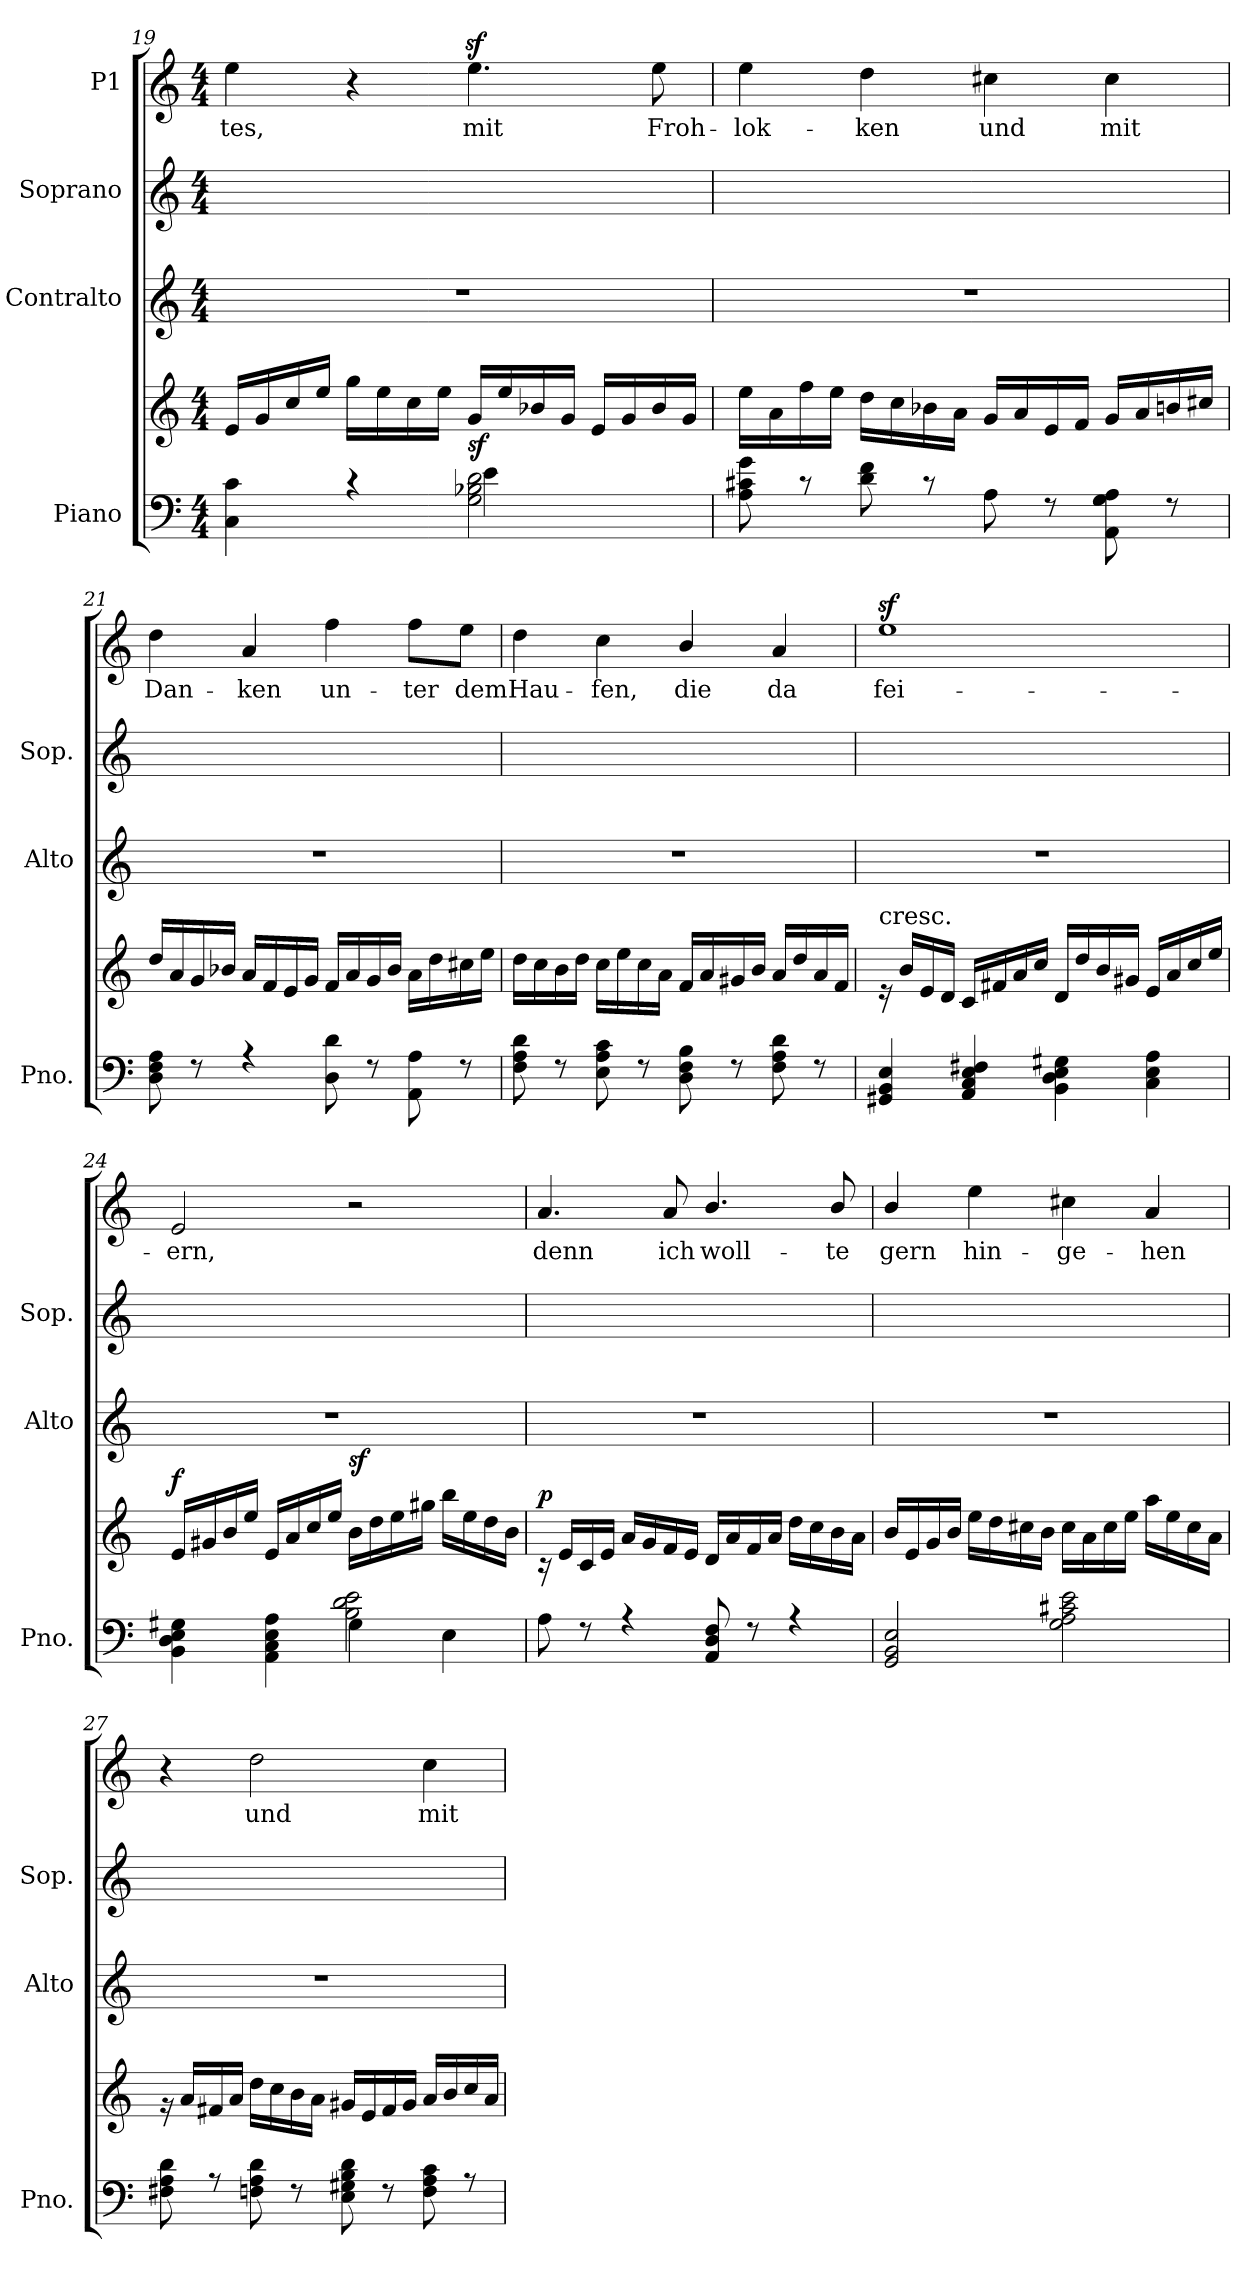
**kern	**kern	**dynam	**kern	**kern	**kern	**text
*part4	*part4	*part4	*part3	*part2	*part1	*part1
*staff5	*staff4	*staff4/5	*staff3	*staff2	*staff1	*staff1
*I"Piano	*	*	*I"Contralto	*I"Soprano	*I"P1	*
*I'Pno.	*	*	*I'Alto	*I'Sop.	*	*
!!LO:PB:g=z
*clefF4	*clefG2	*	*clefG2	*clefG2	*clefG2	*
*k[]	*k[]	*	*k[]	*k[]	*k[]	*
*C:	*C:	*	*C:	*C:	*C:	*
*M4/4	*M4/4	*	*M4/4	*M4/4	*M4/4	*
=19	=19	=19	=19	=19	=19	=19
*^	*^	*	*	*^	*	*
!	!	!	!	!	!	!	!	!	!LO:LY:b
4C\ 4c\	2ryy	1ryy	16e/LL	.	1r	1ryy	1ryy	4ee\	-tes,
.	.	.	16g/	.	.	.	.	.	.
.	.	.	16cc/	.	.	.	.	.	.
.	.	.	16ee/JJ	.	.	.	.	.	.
4rc	.	.	16gg\LL	.	.	.	.	4r	.
.	.	.	16ee\	.	.	.	.	.	.
.	.	.	16cc\	.	.	.	.	.	.
.	.	.	16ee\JJ	.	.	.	.	.	.
!	!	!	!	!LO:DY:b	!	!	!	!	!LO:LY:b
2G\ 2B-X\ 2d\	4e\	.	16g/LL	sf	.	.	.	4.eez<\	mit
.	.	.	16ee/	.	.	.	.	.	.
.	.	.	16b-X/	.	.	.	.	.	.
.	.	.	16g/JJ	.	.	.	.	.	.
.	4ryy	.	16e/LL	.	.	.	.	.	.
.	.	.	16g/	.	.	.	.	.	.
!	!	!	!	!	!	!	!	!	!LO:LY:b
.	.	.	16b-/	.	.	.	.	8ee\	Froh-
.	.	.	16g/JJ	.	.	.	.	.	.
=20	=20	=20	=20	=20	=20	=20	=20	=20	=20
!	!	!	!	!	!	!	!	!	!LO:LY:b
8A\ 8c#X\ 8g\	1ryy	1ryy	16ee\LL	.	1r	1ryy	1ryy	4ee\	-lok-
.	.	.	16a\	.	.	.	.	.	.
8r	.	.	16ff\	.	.	.	.	.	.
.	.	.	16ee\JJ	.	.	.	.	.	.
!	!	!	!	!	!	!	!	!	!LO:LY:b
8d\ 8f\	.	.	16dd\LL	.	.	.	.	4dd\	-ken
.	.	.	16cc\	.	.	.	.	.	.
8r	.	.	16b-X\	.	.	.	.	.	.
.	.	.	16a\JJ	.	.	.	.	.	.
!	!	!	!	!	!	!	!	!	!LO:LY:b
8A\	.	.	16g/LL	.	.	.	.	4cc#X\	und
.	.	.	16a/	.	.	.	.	.	.
8r	.	.	16e/	.	.	.	.	.	.
.	.	.	16f/JJ	.	.	.	.	.	.
!	!	!	!	!	!	!	!	!	!LO:LY:b
8AA\ 8G\ 8A\	.	.	16g/LL	.	.	.	.	4cc#\	mit
.	.	.	16a/	.	.	.	.	.	.
8r	.	.	16bn/	.	.	.	.	.	.
.	.	.	16cc#X/JJ	.	.	.	.	.	.
=21	=21	=21	=21	=21	=21	=21	=21	=21	=21
!	!	!	!	!	!	!	!	!	!LO:LY:b
8D\ 8F\ 8A\	1ryy	1ryy	16dd/LL	.	1r	1ryy	1ryy	4dd\	Dan-
.	.	.	16a/	.	.	.	.	.	.
8r	.	.	16g/	.	.	.	.	.	.
.	.	.	16b-X/JJ	.	.	.	.	.	.
!	!	!	!	!	!	!	!	!	!LO:LY:b
4r	.	.	16a/LL	.	.	.	.	4a/	-ken
.	.	.	16f/	.	.	.	.	.	.
.	.	.	16e/	.	.	.	.	.	.
.	.	.	16g/JJ	.	.	.	.	.	.
!	!	!	!	!	!	!	!	!	!LO:LY:b
8D\ 8d\	.	.	16f/LL	.	.	.	.	4ff\	un-
.	.	.	16a/	.	.	.	.	.	.
8r	.	.	16g/	.	.	.	.	.	.
.	.	.	16b-/JJ	.	.	.	.	.	.
!	!	!	!	!	!	!	!	!	!LO:LY:b
8AA\ 8A\	.	.	16a\LL	.	.	.	.	8ff\L	-ter
.	.	.	16dd\	.	.	.	.	.	.
!	!	!	!	!	!	!	!	!	!LO:LY:b
8r	.	.	16cc#X\	.	.	.	.	8ee\J	dem
.	.	.	16ee\JJ	.	.	.	.	.	.
!!LO:LB:g=z
=22	=22	=22	=22	=22	=22	=22	=22	=22	=22
!	!	!	!	!	!	!	!	!	!LO:LY:b
8F\ 8A\ 8d\	1ryy	1ryy	16dd\LL	.	1r	1ryy	1ryy	4dd\	Hau-
.	.	.	16cc\	.	.	.	.	.	.
8r	.	.	16b\	.	.	.	.	.	.
.	.	.	16dd\JJ	.	.	.	.	.	.
!	!	!	!	!	!	!	!	!	!LO:LY:b
8E\ 8A\ 8c\	.	.	16cc\LL	.	.	.	.	4cc\	-fen,
.	.	.	16ee\	.	.	.	.	.	.
8r	.	.	16cc\	.	.	.	.	.	.
.	.	.	16a\JJ	.	.	.	.	.	.
!	!	!	!	!	!	!	!	!	!LO:LY:b
8D\ 8F\ 8B\	.	.	16f/LL	.	.	.	.	4b/	die
.	.	.	16a/	.	.	.	.	.	.
8r	.	.	16g#X/	.	.	.	.	.	.
.	.	.	16b/JJ	.	.	.	.	.	.
!	!	!	!	!	!	!	!	!	!LO:LY:b
8F\ 8A\ 8d\	.	.	16a/LL	.	.	.	.	4a/	da
.	.	.	16dd/	.	.	.	.	.	.
8r	.	.	16a/	.	.	.	.	.	.
.	.	.	16f/JJ	.	.	.	.	.	.
=23	=23	=23	=23	=23	=23	=23	=23	=23	=23
!	!	!LO:TX:a:t=cresc.	!	!	!	!	!	!	!
!	!	!	!	!	!	!	!	!	!LO:LY:b
4GG#X/ 4BB/ 4E/	1ryy	1ryy	16r	.	1r	1ryy	1ryy	1eez>	fei-
.	.	.	16b/LL	.	.	.	.	.	.
.	.	.	16e/	.	.	.	.	.	.
.	.	.	16d/JJ	.	.	.	.	.	.
4AA/ 4C/ 4E/ 4F#X/	.	.	16c/LL	.	.	.	.	.	.
.	.	.	16f#X/	.	.	.	.	.	.
.	.	.	16a/	.	.	.	.	.	.
.	.	.	16cc/JJ	.	.	.	.	.	.
4BB\ 4D\ 4E\ 4G#X\	.	.	16d/LL	.	.	.	.	.	.
.	.	.	16dd/	.	.	.	.	.	.
.	.	.	16b/	.	.	.	.	.	.
.	.	.	16g#X/JJ	.	.	.	.	.	.
4C\ 4E\ 4A\	.	.	16e/LL	.	.	.	.	.	.
.	.	.	16a/	.	.	.	.	.	.
.	.	.	16cc/	.	.	.	.	.	.
.	.	.	16ee/JJ	.	.	.	.	.	.
=24	=24	=24	=24	=24	=24	=24	=24	=24	=24
!	!	!	!	!LO:DY:a	!	!	!	!	!LO:LY:b
4BB\ 4D\ 4E\ 4G#X\	2ryy	1ryy	16e/LL	f	1r	1ryy	1ryy	2e/	-ern,
.	.	.	16g#X/	.	.	.	.	.	.
.	.	.	16b/	.	.	.	.	.	.
.	.	.	16ee/JJ	.	.	.	.	.	.
4AA\ 4C\ 4E\ 4A\	.	.	16e/LL	.	.	.	.	.	.
.	.	.	16a/	.	.	.	.	.	.
.	.	.	16cc/	.	.	.	.	.	.
.	.	.	16ee/JJ	.	.	.	.	.	.
!	!	!	!	!LO:DY:a	!	!	!	!	!
4G#\	2B\ 2d\ 2e\	.	16b\LL	sf	.	.	.	2r	.
.	.	.	16dd\	.	.	.	.	.	.
.	.	.	16ee\	.	.	.	.	.	.
.	.	.	16gg#X\JJ	.	.	.	.	.	.
4E\	.	.	16bb\LL	.	.	.	.	.	.
.	.	.	16ee\	.	.	.	.	.	.
.	.	.	16dd\	.	.	.	.	.	.
.	.	.	16b\JJ	.	.	.	.	.	.
!!LO:LB:g=z
=25	=25	=25	=25	=25	=25	=25	=25	=25	=25
!	!	!	!	!LO:DY:a	!	!	!	!	!LO:LY:b
8A\	1ryy	1ryy	16r	p	1r	1ryy	1ryy	4.a/	denn
.	.	.	16e/LL	.	.	.	.	.	.
8r	.	.	16c/	.	.	.	.	.	.
.	.	.	16e/JJ	.	.	.	.	.	.
4r	.	.	16a/LL	.	.	.	.	.	.
.	.	.	16g/	.	.	.	.	.	.
!	!	!	!	!	!	!	!	!	!LO:LY:b
.	.	.	16f/	.	.	.	.	8a/	ich
.	.	.	16e/JJ	.	.	.	.	.	.
!	!	!	!	!	!	!	!	!	!LO:LY:b
8AA/ 8D/ 8F/	.	.	16d/LL	.	.	.	.	4.b/	woll-
.	.	.	16a/	.	.	.	.	.	.
8r	.	.	16f/	.	.	.	.	.	.
.	.	.	16a/JJ	.	.	.	.	.	.
4r	.	.	16dd\LL	.	.	.	.	.	.
.	.	.	16cc\	.	.	.	.	.	.
!	!	!	!	!	!	!	!	!	!LO:LY:b
.	.	.	16b\	.	.	.	.	8b/	-te
.	.	.	16a\JJ	.	.	.	.	.	.
=26	=26	=26	=26	=26	=26	=26	=26	=26	=26
!	!	!	!	!	!	!	!	!	!LO:LY:b
2GG/ 2BB/ 2E/	1ryy	1ryy	16b/LL	.	1r	1ryy	1ryy	4b/	gern
.	.	.	16e/	.	.	.	.	.	.
.	.	.	16g/	.	.	.	.	.	.
.	.	.	16b/JJ	.	.	.	.	.	.
!	!	!	!	!	!	!	!	!	!LO:LY:b
.	.	.	16ee\LL	.	.	.	.	4ee\	hin-
.	.	.	16dd\	.	.	.	.	.	.
.	.	.	16cc#X\	.	.	.	.	.	.
.	.	.	16b\JJ	.	.	.	.	.	.
!	!	!	!	!	!	!	!	!	!LO:LY:b
2G\ 2A\ 2c#X\ 2e\	.	.	16cc#\LL	.	.	.	.	4cc#X\	-ge-
.	.	.	16a\	.	.	.	.	.	.
.	.	.	16cc#\	.	.	.	.	.	.
.	.	.	16ee\JJ	.	.	.	.	.	.
!	!	!	!	!	!	!	!	!	!LO:LY:b
.	.	.	16aa\LL	.	.	.	.	4a/	-hen
.	.	.	16ee\	.	.	.	.	.	.
.	.	.	16cc#\	.	.	.	.	.	.
.	.	.	16a\JJ	.	.	.	.	.	.
=27	=27	=27	=27	=27	=27	=27	=27	=27	=27
8F#X\ 8A\ 8d\	1ryy	1ryy	16r	.	1r	1ryy	1ryy	4r	.
.	.	.	16a/LL	.	.	.	.	.	.
8r	.	.	16f#X/	.	.	.	.	.	.
.	.	.	16a/JJ	.	.	.	.	.	.
!	!	!	!	!	!	!	!	!	!LO:LY:b
8Fn\ 8A\ 8d\	.	.	16dd\LL	.	.	.	.	2dd\	und
.	.	.	16cc\	.	.	.	.	.	.
8r	.	.	16b\	.	.	.	.	.	.
.	.	.	16a\JJ	.	.	.	.	.	.
8E\ 8G#X\ 8B\ 8d\	.	.	16g#X/LL	.	.	.	.	.	.
.	.	.	16e/	.	.	.	.	.	.
8r	.	.	16f#/	.	.	.	.	.	.
.	.	.	16g#/JJ	.	.	.	.	.	.
!	!	!	!	!	!	!	!	!	!LO:LY:b
8F\ 8A\ 8c\	.	.	16a/LL	.	.	.	.	4cc\	mit
.	.	.	16b/	.	.	.	.	.	.
8r	.	.	16cc/	.	.	.	.	.	.
.	.	.	16a/JJ	.	.	.	.	.	.
*v	*v	*	*	*	*	*v	*v	*	*
*	*v	*v	*	*	*	*	*
=	=	=	=	=	=	=
*-	*-	*-	*-	*-	*-	*-
